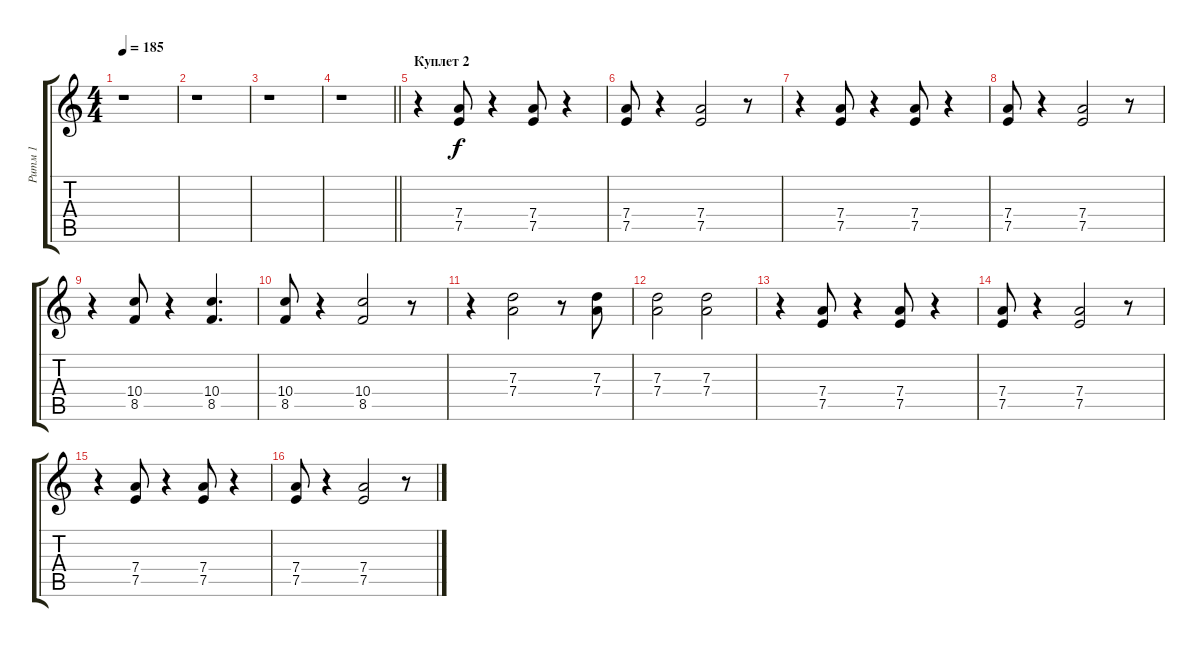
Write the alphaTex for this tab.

\track ("Ритм 1" "Ритм 1") {instrument distortionguitar}
\staff {score tabs}
\tuning (E4 B3 G3 D3 A2 E2) {hide}
\ts (4 4)
\tempo 185
\clef g2
\ks c
r.1{dy f} |
r.1 |
r.1 |
\barLineRight lightlight
r.1 |
\section ("" "Куплет 2")
r.4 (7.4 7.5).8 r.4 (7.4 7.5).8 r.4 |
(7.4 7.5).8 r.4 (7.4 7.5).2 r.8 |
r.4 (7.4 7.5).8 r.4 (7.4 7.5).8 r.4 |
(7.4 7.5).8 r.4 (7.4 7.5).2 r.8 |
r.4 (10.4 8.5).8 r.4 (10.4 8.5).4{d} |
(10.4 8.5).8 r.4 (10.4 8.5).2 r.8 |
r.4 (7.3 7.4).2 r.8 (7.3 7.4).8 |
(7.3 7.4).2 (7.3 7.4).2 |
r.4 (7.4 7.5).8 r.4 (7.4 7.5).8 r.4 |
(7.4 7.5).8 r.4 (7.4 7.5).2 r.8 |
r.4 (7.4 7.5).8 r.4 (7.4 7.5).8 r.4 |
(7.4 7.5).8 r.4 (7.4 7.5).2 r.8
